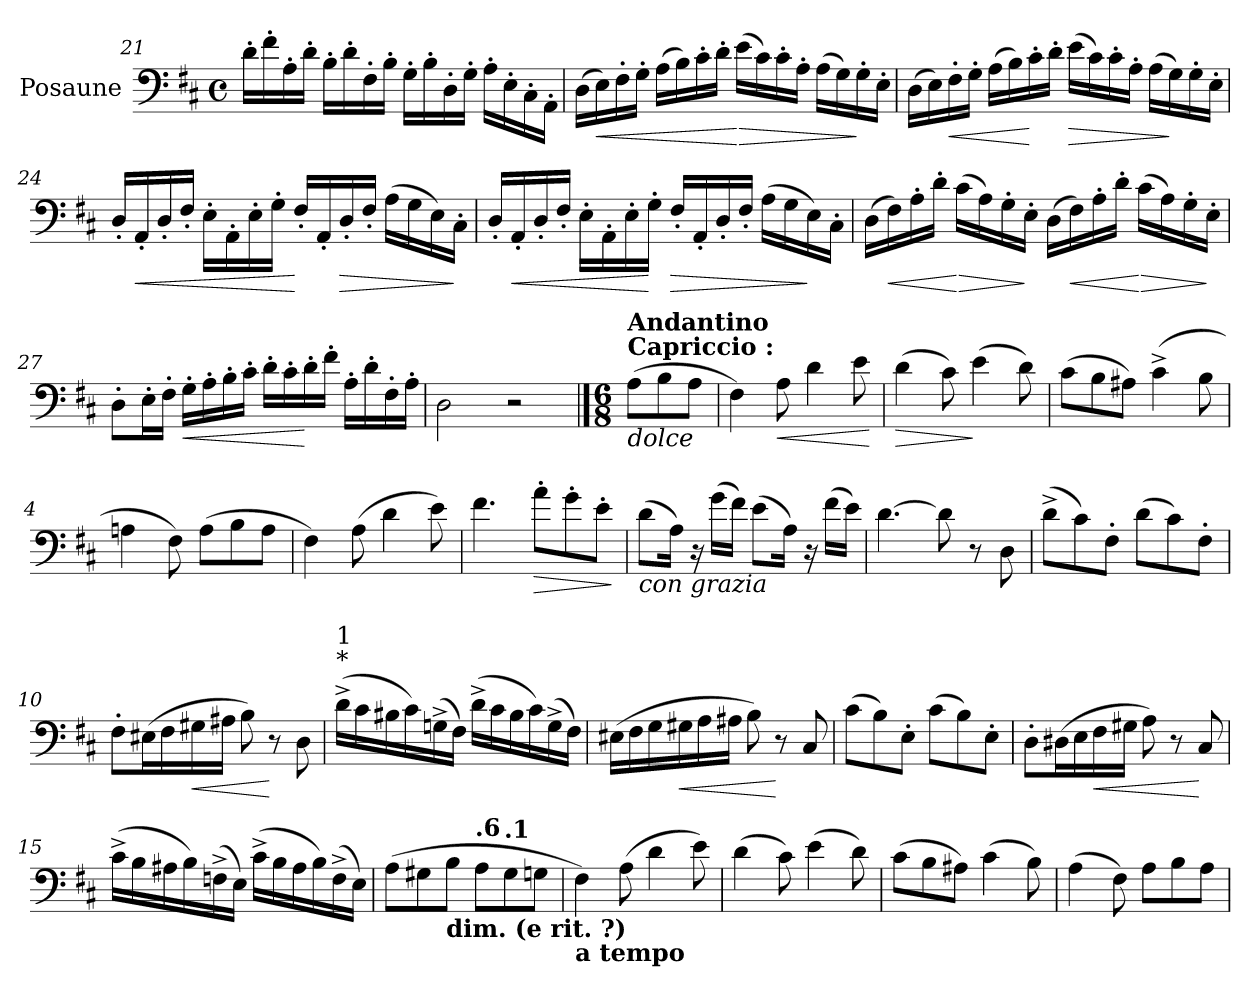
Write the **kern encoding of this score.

**kern	**dynam
*part1	*part1
*staff1	*staff1
*I"Posaune	*
*I'Psn.	*
!!LO:LB:g=z
*clefF4	*
*k[f#c#]	*
*M4/4	*
*met(c)	*
=21	=21
16d'\LL	.
16f#'\	.
16A'\	.
16d'\JJ	.
16B'\LL	.
16d'\	.
16F#'\	.
16B'\JJ	.
16G'\LL	.
16B'\	.
16D'\	.
16G'\JJ	.
16A'\LL	.
16E'\	.
16C#'\	.
16AA'\JJ	.
=22	=22
(>16D\LL	.
!	!LO:HP:b
16E\)	<
16F#'\	.
16G'\JJ	.
(>16A\LL	.
16B\)	.
16c#'\	.
16d'\JJ	.
!	!LO:HP:n=1:b
(>16e\LL	[ >
16c#\)	.
16c#'\	.
16A'\JJ	.
(>16A\LL	.
16G\)	.
16G'\	]
16E'\JJ	.
!!LO:LB:g=z
=23	=23
(>16D\LL	.
16E\)	.
!	!LO:HP:b
16F#'\	<
16G'\JJ	.
(>16A\LL	.
16B\)	.
16c#'\	[
16d'\JJ	.
!	!LO:HP:b
(>16e\LL	>
16c#\)	.
16c#'\	.
16A'\JJ	.
(>16A\LL	.
16G\)	]
16G'\	.
16E'\JJ	.
=24	=24
16D'/LL	.
!	!LO:HP:b
16AA'/	<
16D'/	.
16F#'/JJ	.
16E'\LL	.
16AA'\	.
16E'\	.
16G'\JJ	.
16F#'/LL	[
16AA'/	.
!	!LO:HP:b
16D'/	>
16F#'/JJ	.
(>16A\LL	.
16G\	.
16E\)	.
16C#'\JJ	]
!!LO:LB:g=z
=25	=25
16D'/LL	.
!	!LO:HP:b
16AA'/	<
16D'/	.
16F#'/JJ	.
16E'\LL	.
16AA'\	.
16E'\	.
16G'\JJ	[
!	!LO:HP:b
16F#'/LL	>
16AA'/	.
16D'/	.
16F#'/JJ	.
(>16A\LL	.
16G\	.
16E\)	]
16C#'\JJ	.
=26	=26
(>16D\LL	.
!	!LO:HP:b
16F#\)	<
16A'\	.
16d'\JJ	.
!	!LO:HP:n=1:b
(>16c#\LL	[ >
16A\)	.
16G'\	.
16E'\JJ	]
(>16D\LL	.
!	!LO:HP:b
16F#\)	<
16A'\	.
16d'\JJ	.
!	!LO:HP:n=1:b
(>16c#\LL	[ >
16A\)	.
16G'\	.
16E'\JJ	]
!!LO:LB:g=z
=27	=27
8D'\L	.
16E'\L	.
16F#'\JJ	.
!	!LO:HP:b
16G'\LL	<
16A'\	.
16B'\	.
16c#'\JJ	.
16d'\LL	.
16c#'\	.
16d'\	[
16f#'\JJ	.
16A'\LL	.
16d'\	.
16F#'\	.
16A'\JJ	.
=28	=28
2D\	.
2r	.
!!LO:LB:g=z
==	==
*M6/8	*
!LO:TX:B:t=Capriccio &colon;	!
!LO:TX:a:B:t=Andantino	!
!LO:TX:b:i:t=dolce	!
(>8A\L	.
8B\	.
8A\J	.
=1	=1
4F#\)	.
!	!LO:HP:b
8A\	<
4d\	.
8e\	.
.	[
=2	=2
!	!LO:HP:b
(>4d\	>
8c#\)	.
(>4e\	]
8d\)	.
=3	=3
(>8c#\L	.
8B\	.
8A#X\J)	.
(>4c#^\	.
8B\	.
=4	=4
4Ani\	.
8F#\)	.
(>8A\L	.
8B\	.
8A\J	.
=5	=5
4F#\)	.
(>8A\	.
4d\	.
8e\)	.
=6	=6
4.f#\	.
!	!LO:HP:b
8a'\L	>
8g'\	.
8e'\J	.
.	]
!!LO:LB:g=z
=7	=7
!LO:TX:b:i:t=con grazia	!
(>8d\L	.
16A\Jk)	.
16r	.
(>16g\LL	.
16f#\JJ)	.
(>8e\L	.
16A\Jk)	.
16r	.
(>16f#\LL	.
16e\JJ)	.
=8	=8
[4.d\	.
8d\]	.
8r	.
8D\	.
=9	=9
(>8d^\L	.
8c#\)	.
8F#'\J	.
(>8d\L	.
8c#\)	.
8F#'\J	.
=10	=10
8F#'\L	.
(>16E#X\L	.
16F#\	.
!	!LO:HP:b
16G#X\	<
16A#X\JJ	.
8B\)	.
8r	[
8D\	.
!!LO:LB:g=z
=11	=11
!LO:TX:t=*	!
!LO:TX:t=1	!
(>16d^\LL	.
16c#\	.
16B#X\	.
16c#\)	.
(>16Gn^\	.
16F#\JJ)	.
(>16d^\LL	.
16c#\	.
16B#\	.
16c#\)	.
(>16G^\	.
16F#\JJ)	.
=12	=12
(>16E#X\LL	.
16F#\	.
16G\	.
!	!LO:HP:b
16G#X\	<
16A\	.
16A#X\JJ	.
8B\)	.
8r	[
8C#/	.
=13	=13
(>8c#\L	.
8B\)	.
8E'\J	.
(>8c#\L	.
8B\)	.
8E'\J	.
=14	=14
8D'\L	.
(>16D#X\L	.
16E\	.
!	!LO:HP:b
16F#\	<
16G#X\JJ	.
8A\)	.
8r	.
8C#/	[
!!LO:LB:g=z
=15	=15
(>16c#^\LL	.
16B\	.
16A#X\	.
16B\)	.
(>16Fn^\	.
16E\JJ)	.
(>16c#^\LL	.
16B\	.
16A#\	.
16B\)	.
(>16F^\	.
16E\JJ)	.
=16	=16
(>8A\L	.
8G#X\	.
*MM69	*
!LO:TX:b:B:t=dim. (e rit. ?)	!
8B\J	.
*MM68	*
!LO:TX:a:B:t=.6	!
8A\L	.
*MM67	*
!LO:TX:a:B:t=.1	!
8G#\	.
*MM64	*
8Gn\J	.
=17	=17
*MM69	*
!LO:TX:b:B:t=a tempo	!
4F#\)	.
(>8A\	.
4d\	.
8e\)	.
=18	=18
(>4d\	.
8c#\)	.
(>4e\	.
8d\)	.
=19	=19
(>8c#\L	.
8B\	.
8A#X\J)	.
(>4c#\	.
8B\)	.
=20	=20
(>4A\	.
8F#\)	.
8A\L	.
8B\	.
8A\J	.
=	=
*-	*-
